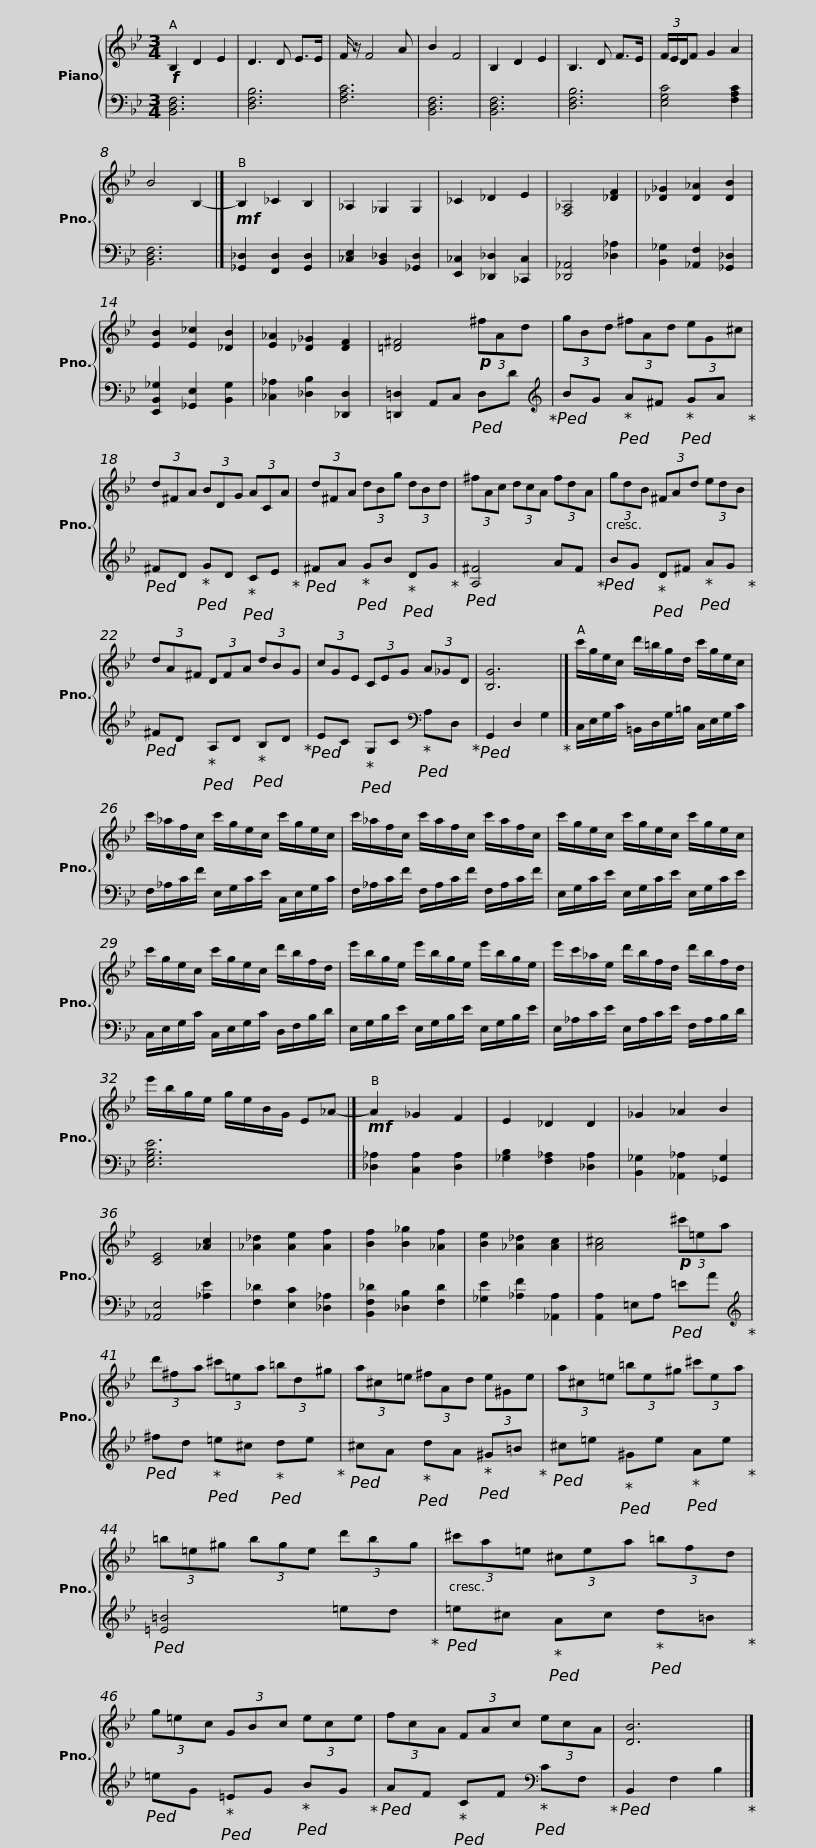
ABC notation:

X:1
%%score { 1 | 2 }
L:1/8
M:3/4
I:linebreak $
K:Bb
V:1 treble
V:2 bass
V:1
!f! B,2 D2 E2 | D3 D E>E | F/ z/ F4 A | B2 F4 | B,2 D2 E2 | %5
 B,3 D F>E | (3F/E/D/F G2 A2 | B4 B,2- |]!mf! B,2 _C2 B,2 |$ _A,2 _G,2 G,2 | %10
 _C2 _D2 E2 | [F,_A,]4 [_DF]2 | [_D_G]2 [D_A]2 [DB]2 | [EB]2 [E_c]2 [_DB]2 | [E_A]2 [_D_G]2 [DF]2 | %15
 [=D^F]4!p! (3^fAd |$ (3gBd (3^fAd (3eG^c | (3d^FA (3BDG (3ACA | (3d^FA (3dBg (3dBd |$ (3^fAc (3dcA (3fdA | %20
 (3gdB (3^FAd (3edB | (3dA^F (3DFA (3dBG |$ (3cGE (3CEG (3A_GD | [B,G]6 |] c'/g/e/c/ d'/=b/g/d/ c'/g/e/c/ | %25
 c'/_a/f/c/ c'/g/e/c/ c'/g/e/c/ |$ c'/_a/f/c/ c'/a/f/c/ c'/a/f/c/ | c'/g/e/c/ c'/g/e/c/ c'/g/e/c/ | c'/g/e/c/ c'/g/e/c/ d'/b/f/d/ |$ e'/b/g/e/ e'/b/g/e/ e'/b/g/e/ | %30
 e'/c'/_a/e/ d'/b/f/d/ d'/b/f/d/ | e'/b/g/e/ g/e/B/G/ E_A- |]!mf! A2 _G2 F2 |$ E2 _D2 D2 | _G2 _A2 B2 | %35
 [CE]4 [_Ac]2 | [_A_d]2 [Ae]2 [Af]2 | [Bf]2 [B_g]2 [_Af]2 | [Be]2 [_A_d]2 [Ac]2 | [A^c]4!p! (3^c'=ea |$ %40
 (3d'^fa (3^c'=ea (3=bd^g | (3a^c=e (3^fAd (3e^Ge | (3a^c=e (3=be^g (3^c'ea |$ (3=b=e^g (3bge (3d'bg | (3^c'a=e (3^cea (3=bfd | %45
 (3g=ec (3GBc (3ece |$ (3fcA (3FAc (3ecA | [DB]6 |] %48
V:2
 [B,,D,F,]6 | [D,F,B,]6 | [F,A,C]6 | [B,,D,F,]6 | [B,,D,F,]6 | %5
 [D,F,B,]6 | [E,G,C]4 [F,A,C]2 | [B,,D,F,]6 |] [_G,,_D,]2 [F,,D,]2 [G,,D,]2 |$ [_C,E,]2 [B,,_D,]2 [_G,,D,]2 | %10
 [E,,_C,]2 [_D,,_D,]2 [_C,,C,]2 | [_D,,_A,,]4 [_D,_A,]2 | [B,,_G,]2 [_A,,F,]2 [_G,,_D,]2 | [E,,B,,_G,]2 [_G,,E,]2 [B,,G,]2 | [_C,_A,]2 [_D,B,]2 [_D,,D,]2 | %15
 [=D,,=D,]2 A,,C,!ped! D,D!ped-up! |$[K:treble]!ped! BG!ped-up!!ped! A^F!ped-up!!ped! GA!ped-up! |!ped! ^FD!ped-up!!ped! GD!ped-up!!ped! CE!ped-up! |!ped! ^FA!ped-up!!ped! GB!ped-up!!ped! DG!ped-up! |$!ped! [A,^F]4 AF!ped-up! | %20
!ped! BG!ped-up!!ped! D^F!ped-up!!ped! AG!ped-up! |!ped! ^FD!ped-up!!ped! A,D!ped-up!!ped! B,D!ped-up! |$!ped! EC!ped-up!!ped! G,C!ped-up![K:bass]!ped! A,D,!ped-up! |!ped! G,,2 D,2 G,2!ped-up! |] C,/E,/G,/C/ =B,,/D,/G,/=B,/ C,/E,/G,/C/ | %25
 F,/_A,/C/F/ E,/G,/C/E/ C,/E,/G,/C/ |$ F,/_A,/C/F/ F,/A,/C/F/ F,/A,/C/F/ | E,/G,/C/E/ E,/G,/C/E/ E,/G,/C/E/ | C,/E,/G,/C/ C,/E,/G,/C/ D,/F,/B,/D/ |$ E,/G,/B,/E/ E,/G,/B,/E/ E,/G,/B,/E/ | %30
 E,/_A,/C/E/ E,/A,/C/E/ F,/A,/B,/D/ | [E,G,B,E]6 |] [_D,_A,]2 [C,A,]2 [D,A,]2 |$ [_G,B,]2 [F,_A,]2 [_D,A,]2 | [B,,_G,]2 [_A,,_A,]2 [_G,,G,]2 | %35
 [_A,,E,]4 [_A,E]2 | [F,_D]2 [E,C]2 [_D,_A,]2 | [B,,F,_D]2 [_D,B,]2 [F,D]2 | [_G,E]2 [_A,F]2 [_A,,A,]2 | [A,,A,]2 =E,A,!ped! =EA!ped-up! |$ %40
[K:treble]!ped! ^fd!ped-up!!ped! =e^c!ped-up!!ped! de!ped-up! |!ped! ^cA!ped-up!!ped! dA!ped-up!!ped! ^G=B!ped-up! |!ped! ^c=e!ped-up!!ped! ^Ge!ped-up!!ped! Ae!ped-up! |$!ped! [=E=B]4 =ed!ped-up! |!ped! =e^c!ped-up!!ped! Ac!ped-up!!ped! d=B!ped-up! | %45
!ped! =eG!ped-up!!ped! =EG!ped-up!!ped! BG!ped-up! |$!ped! AF!ped-up!!ped! CF!ped-up![K:bass]!ped! CF,!ped-up! |!ped! B,,2 F,2 B,2!ped-up! |] %48
